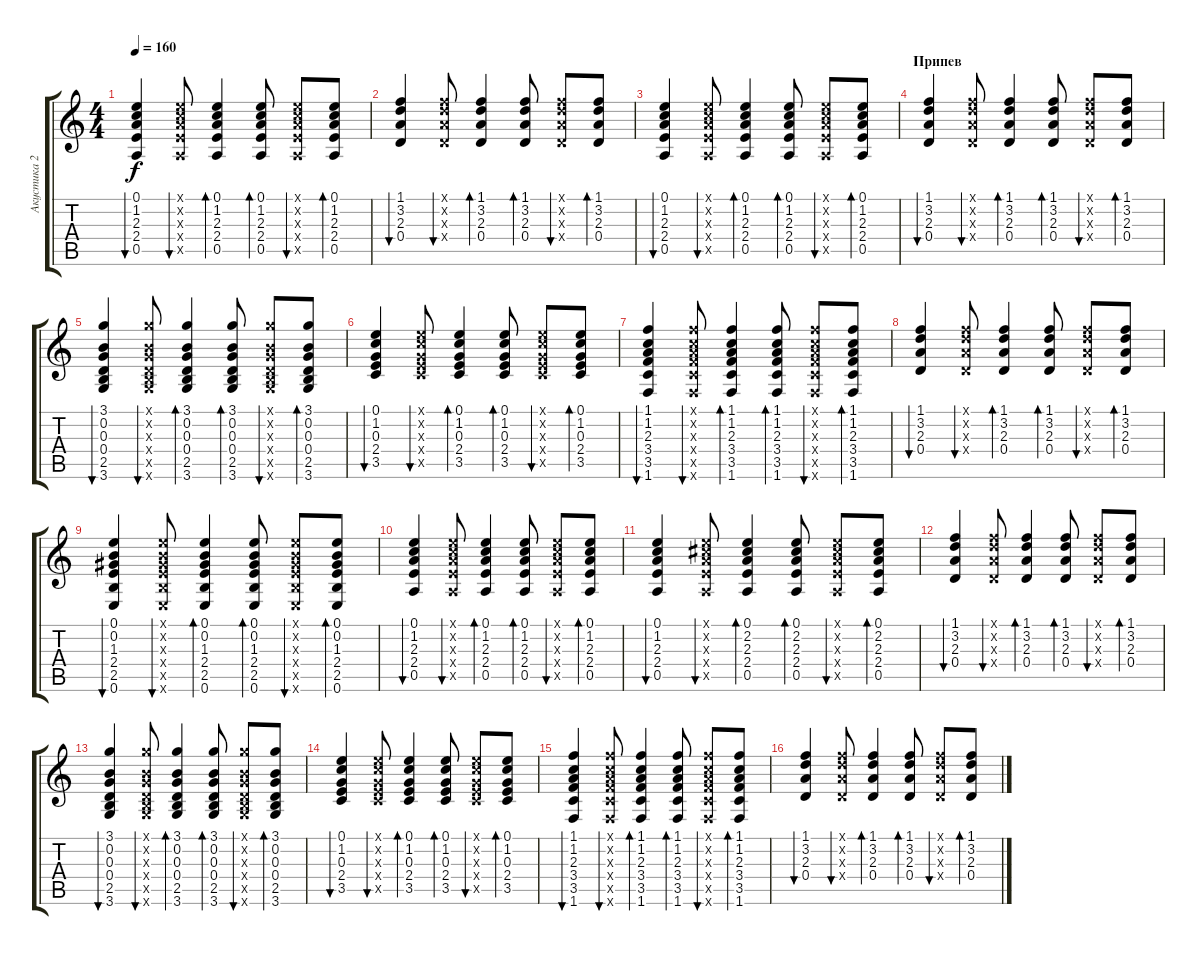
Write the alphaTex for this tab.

\track ("Акустика 2" "Акустика 2") {instrument acousticguitarsteel}
\staff {score tabs}
\tuning (E4 B3 G3 D3 A2 E2) {hide}
\ts (4 4)
\tempo 160
\clef g2
\ks c
(0.1 1.2 2.3 2.4 0.5).4{bu 60 dy f} (0.1{x} 1.2{x} 2.3{x} 2.4{x} 0.5{x}).8{bu 60} (0.1 1.2 2.3 2.4 0.5).4{bd 60} (0.1 1.2 2.3 2.4 0.5).8{bd 60} (0.1{x} 1.2{x} 2.3{x} 2.4{x} 0.5{x}).8{bu 60} (0.1 1.2 2.3 2.4 0.5).8{bd 60} |
(1.1 3.2 2.3 0.4).4{bu 60} (1.1{x} 3.2{x} 2.3{x} 0.4{x}).8{bu 60} (1.1 3.2 2.3 0.4).4{bd 60} (1.1 3.2 2.3 0.4).8{bd 60} (1.1{x} 3.2{x} 2.3{x} 0.4{x}).8{bu 60} (1.1 3.2 2.3 0.4).8{bd 60} |
(0.1 1.2 2.3 2.4 0.5).4{bu 60} (0.1{x} 1.2{x} 2.3{x} 2.4{x} 0.5{x}).8{bu 60} (0.1 1.2 2.3 2.4 0.5).4{bd 60} (0.1 1.2 2.3 2.4 0.5).8{bd 60} (0.1{x} 1.2{x} 2.3{x} 2.4{x} 0.5{x}).8{bu 60} (0.1 1.2 2.3 2.4 0.5).8{bd 60} |
\section ("" "Припев")
(1.1 3.2 2.3 0.4).4{bu 60} (1.1{x} 3.2{x} 2.3{x} 0.4{x}).8{bu 60} (1.1 3.2 2.3 0.4).4{bd 60} (1.1 3.2 2.3 0.4).8{bd 60} (1.1{x} 3.2{x} 2.3{x} 0.4{x}).8{bu 60} (1.1 3.2 2.3 0.4).8{bd 60} |
(3.1 0.2 0.3 0.4 2.5 3.6).4{bu 60} (3.1{x} 0.2{x} 0.3{x} 0.4{x} 2.5{x} 3.6{x}).8{bu 60} (3.1 0.2 0.3 0.4 2.5 3.6).4{bd 60} (3.1 0.2 0.3 0.4 2.5 3.6).8{bd 60} (3.1{x} 0.2{x} 0.3{x} 0.4{x} 2.5{x} 3.6{x}).8{bu 60} (3.1 0.2 0.3 0.4 2.5 3.6).8{bd 60} |
(0.1 1.2 0.3 2.4 3.5).4{bu 60} (0.1{x} 1.2{x} 0.3{x} 2.4{x} 3.5{x}).8{bu 60} (0.1 1.2 0.3 2.4 3.5).4{bd 60} (0.1 1.2 0.3 2.4 3.5).8{bd 60} (0.1{x} 1.2{x} 0.3{x} 2.4{x} 3.5{x}).8{bu 60} (0.1 1.2 0.3 2.4 3.5).8{bd 60} |
(1.1 1.2 2.3 3.4 3.5 1.6).4{bu 60} (1.1{x} 1.2{x} 2.3{x} 3.4{x} 3.5{x} 1.6{x}).8{bu 60} (1.1 1.2 2.3 3.4 3.5 1.6).4{bd 60} (1.1 1.2 2.3 3.4 3.5 1.6).8{bd 60} (1.1{x} 1.2{x} 2.3{x} 3.4{x} 3.5{x} 1.6{x}).8{bu 60} (1.1 1.2 2.3 3.4 3.5 1.6).8{bd 60} |
(1.1 3.2 2.3 0.4).4{bu 60} (1.1{x} 3.2{x} 2.3{x} 0.4{x}).8{bu 60} (1.1 3.2 2.3 0.4).4{bd 60} (1.1 3.2 2.3 0.4).8{bd 60} (1.1{x} 3.2{x} 2.3{x} 0.4{x}).8{bu 60} (1.1 3.2 2.3 0.4).8{bd 60} |
(0.1 0.2 1.3 2.4 2.5 0.6).4{bu 60} (0.1{x} 0.2{x} 1.3{x} 2.4{x} 2.5{x} 0.6{x}).8{bu 60} (0.1 0.2 1.3 2.4 2.5 0.6).4{bd 60} (0.1 0.2 1.3 2.4 2.5 0.6).8{bd 60} (0.1{x} 0.2{x} 1.3{x} 2.4{x} 2.5{x} 0.6{x}).8{bu 60} (0.1 0.2 1.3 2.4 2.5 0.6).8{bd 60} |
(0.1 1.2 2.3 2.4 0.5).4{bu 60} (0.1{x} 1.2{x} 2.3{x} 2.4{x} 0.5{x}).8{bu 60} (0.1 1.2 2.3 2.4 0.5).4{bd 60} (0.1 1.2 2.3 2.4 0.5).8{bd 60} (0.1{x} 1.2{x} 2.3{x} 2.4{x} 0.5{x}).8{bu 60} (0.1 1.2 2.3 2.4 0.5).8{bd 60} |
(0.1 1.2 2.3 2.4 0.5).4{bu 60} (0.1{x} 2.2{x} 2.3{x} 2.4{x} 0.5{x}).8{bu 60} (0.1 2.2 2.3 2.4 0.5).4{bd 60} (0.1 2.2 2.3 2.4 0.5).8{bd 60} (0.1{x} 2.2{x} 2.3{x} 2.4{x} 0.5{x}).8{bu 60} (0.1 2.2 2.3 2.4 0.5).8{bd 60} |
(1.1 3.2 2.3 0.4).4{bu 60} (1.1{x} 3.2{x} 2.3{x} 0.4{x}).8{bu 60} (1.1 3.2 2.3 0.4).4{bd 60} (1.1 3.2 2.3 0.4).8{bd 60} (1.1{x} 3.2{x} 2.3{x} 0.4{x}).8{bu 60} (1.1 3.2 2.3 0.4).8{bd 60} |
(3.1 0.2 0.3 0.4 2.5 3.6).4{bu 60} (3.1{x} 0.2{x} 0.3{x} 0.4{x} 2.5{x} 3.6{x}).8{bu 60} (3.1 0.2 0.3 0.4 2.5 3.6).4{bd 60} (3.1 0.2 0.3 0.4 2.5 3.6).8{bd 60} (3.1{x} 0.2{x} 0.3{x} 0.4{x} 2.5{x} 3.6{x}).8{bu 60} (3.1 0.2 0.3 0.4 2.5 3.6).8{bd 60} |
(0.1 1.2 0.3 2.4 3.5).4{bu 60} (0.1{x} 1.2{x} 0.3{x} 2.4{x} 3.5{x}).8{bu 60} (0.1 1.2 0.3 2.4 3.5).4{bd 60} (0.1 1.2 0.3 2.4 3.5).8{bd 60} (0.1{x} 1.2{x} 0.3{x} 2.4{x} 3.5{x}).8{bu 60} (0.1 1.2 0.3 2.4 3.5).8{bd 60} |
(1.1 1.2 2.3 3.4 3.5 1.6).4{bu 60} (1.1{x} 1.2{x} 2.3{x} 3.4{x} 3.5{x} 1.6{x}).8{bu 60} (1.1 1.2 2.3 3.4 3.5 1.6).4{bd 60} (1.1 1.2 2.3 3.4 3.5 1.6).8{bd 60} (1.1{x} 1.2{x} 2.3{x} 3.4{x} 3.5{x} 1.6{x}).8{bu 60} (1.1 1.2 2.3 3.4 3.5 1.6).8{bd 60} |
(1.1 3.2 2.3 0.4).4{bu 60} (1.1{x} 3.2{x} 2.3{x} 0.4{x}).8{bu 60} (1.1 3.2 2.3 0.4).4{bd 60} (1.1 3.2 2.3 0.4).8{bd 60} (1.1{x} 3.2{x} 2.3{x} 0.4{x}).8{bu 60} (1.1 3.2 2.3 0.4).8{bd 60}
